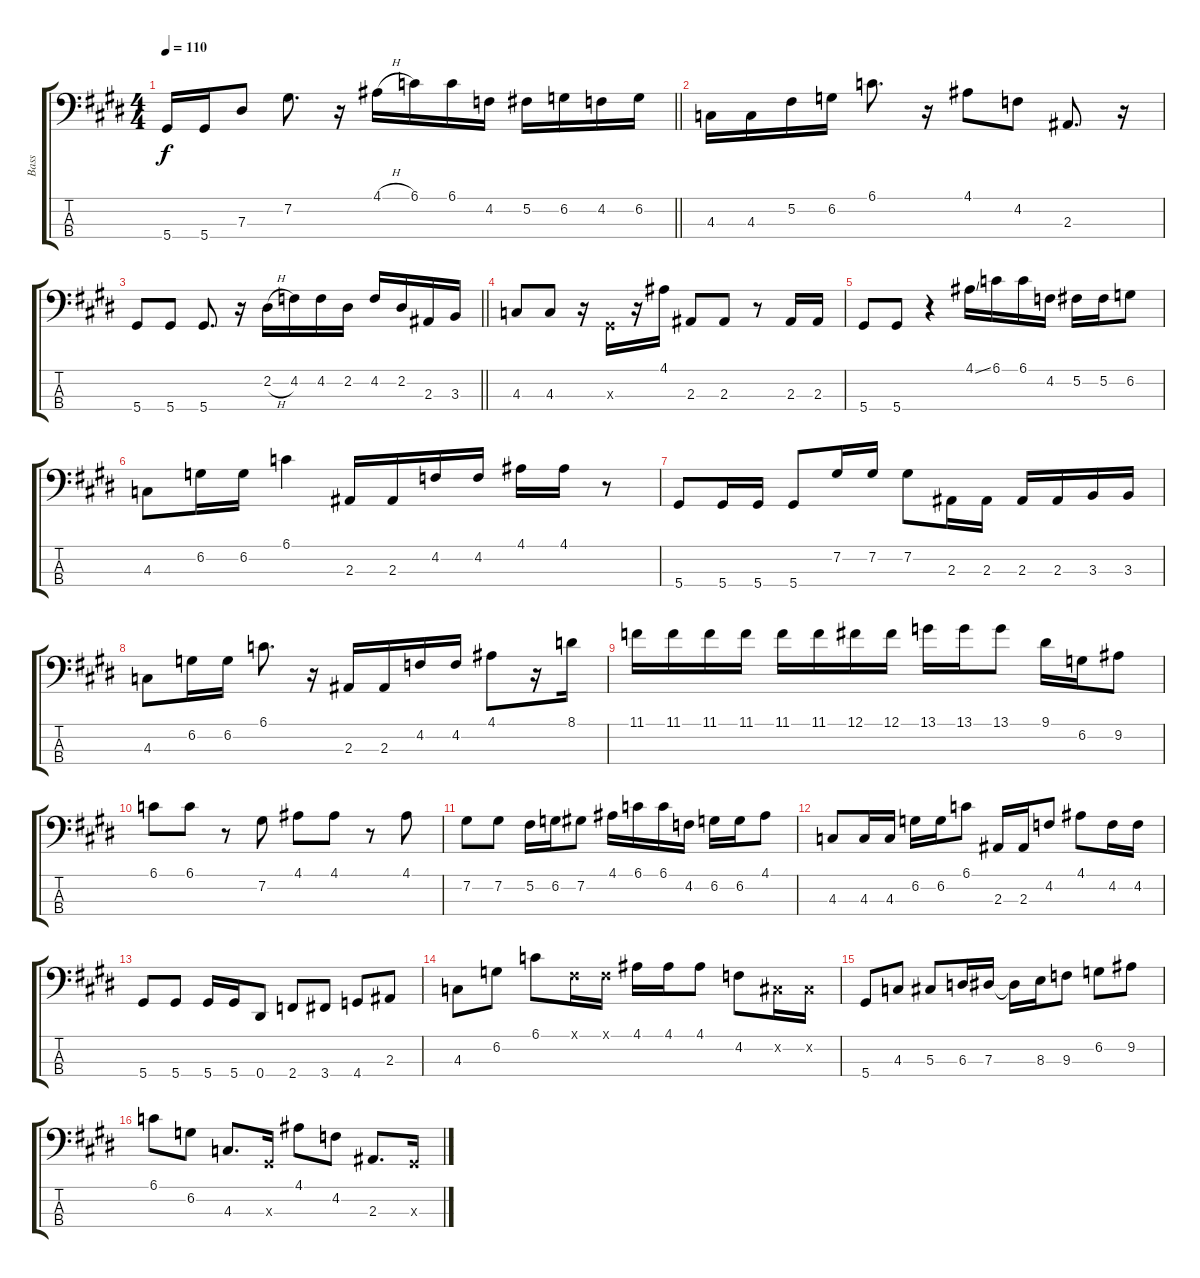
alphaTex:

\track ("Bass" "Bass") {instrument acousticguitarsteel}
\staff {score tabs}
\tuning (Gb2 Db2 Ab1 Eb1) {hide}
\ts (4 4)
\tempo 110
\clef f4
\barLineRight lightlight
\ks c#minor
5.4.16{dy f} 5.4.16 7.3.8 7.2.8{d} r.16 4.1{h}.16 6.1.16 6.1.16 4.2.16 5.2.16 6.2.16 4.2.16 6.2.16 |
4.3.16 4.3.16 5.2.16 6.2.16 6.1.8{d} r.16 4.1.8 4.2.8 2.3.8{d} r.16 |
\barLineRight lightlight
5.4.8 5.4.8 5.4.8{d} r.16 2.2{h}.16 4.2.16 4.2.16 2.2.16 4.2.16 2.2.16 2.3.16 3.3.16 |
4.3.8 4.3.8 r.16 0.3{x}.16 r.16 4.1.16 2.3.8 2.3.8 r.8 2.3.16 2.3.16 |
5.4.8 5.4.8 r.4 4.1{ss}.16 6.1.16 6.1.16 4.2.16 5.2.16 5.2.16 6.2.8 |
4.3.8 6.2.16 6.2.16 6.1.4 2.3.16 2.3.16 4.2.16 4.2.16 4.1.16 4.1.16 r.8 |
5.4.8 5.4.16 5.4.16 5.4.8 7.2.16 7.2.16 7.2.8 2.3.16 2.3.16 2.3.16 2.3.16 3.3.16 3.3.16 |
4.3.8 6.2.16 6.2.16 6.1.8{d} r.16 2.3.16 2.3.16 4.2.16 4.2.16 4.1.8 r.16 8.1.16 |
11.1.16 11.1.16 11.1.16 11.1.16 11.1.16 11.1.16 12.1.16 12.1.16 13.1.16 13.1.16 13.1.8 9.1.16 6.2.16 9.2.8 |
6.1.8 6.1.8 r.8 7.2.8 4.1.8 4.1.8 r.8 4.1.8 |
7.2.8 7.2.8 5.2.16 6.2.16 7.2.8 4.1.16 6.1.16 6.1.16 4.2.16 6.2.16 6.2.16 4.1.8 |
4.3.8 4.3.16 4.3.16 6.2.16 6.2.16 6.1.8 2.3.16 2.3.16 4.2.8 4.1.8 4.2.16 4.2.16 |
5.4.8 5.4.8 5.4.16 5.4.16 0.4.8 2.4.8 3.4.8 4.4.8 2.3.8 |
4.3.8 6.2.8 6.1.8 0.1{x}.16 0.1{x}.16 4.1.16 4.1.16 4.1.8 4.2.8 0.2{x}.16 0.2{x}.16 |
5.4.8 4.3.8 5.3.8 6.3.16 7.3.16 7.3{t}.16 8.3.16 9.3.8 6.2.8 9.2.8 |
6.1.8 6.2.8 4.3.8{d} 0.3{x}.16 4.1.8 4.2.8 2.3.8{d} 0.3{x}.16
